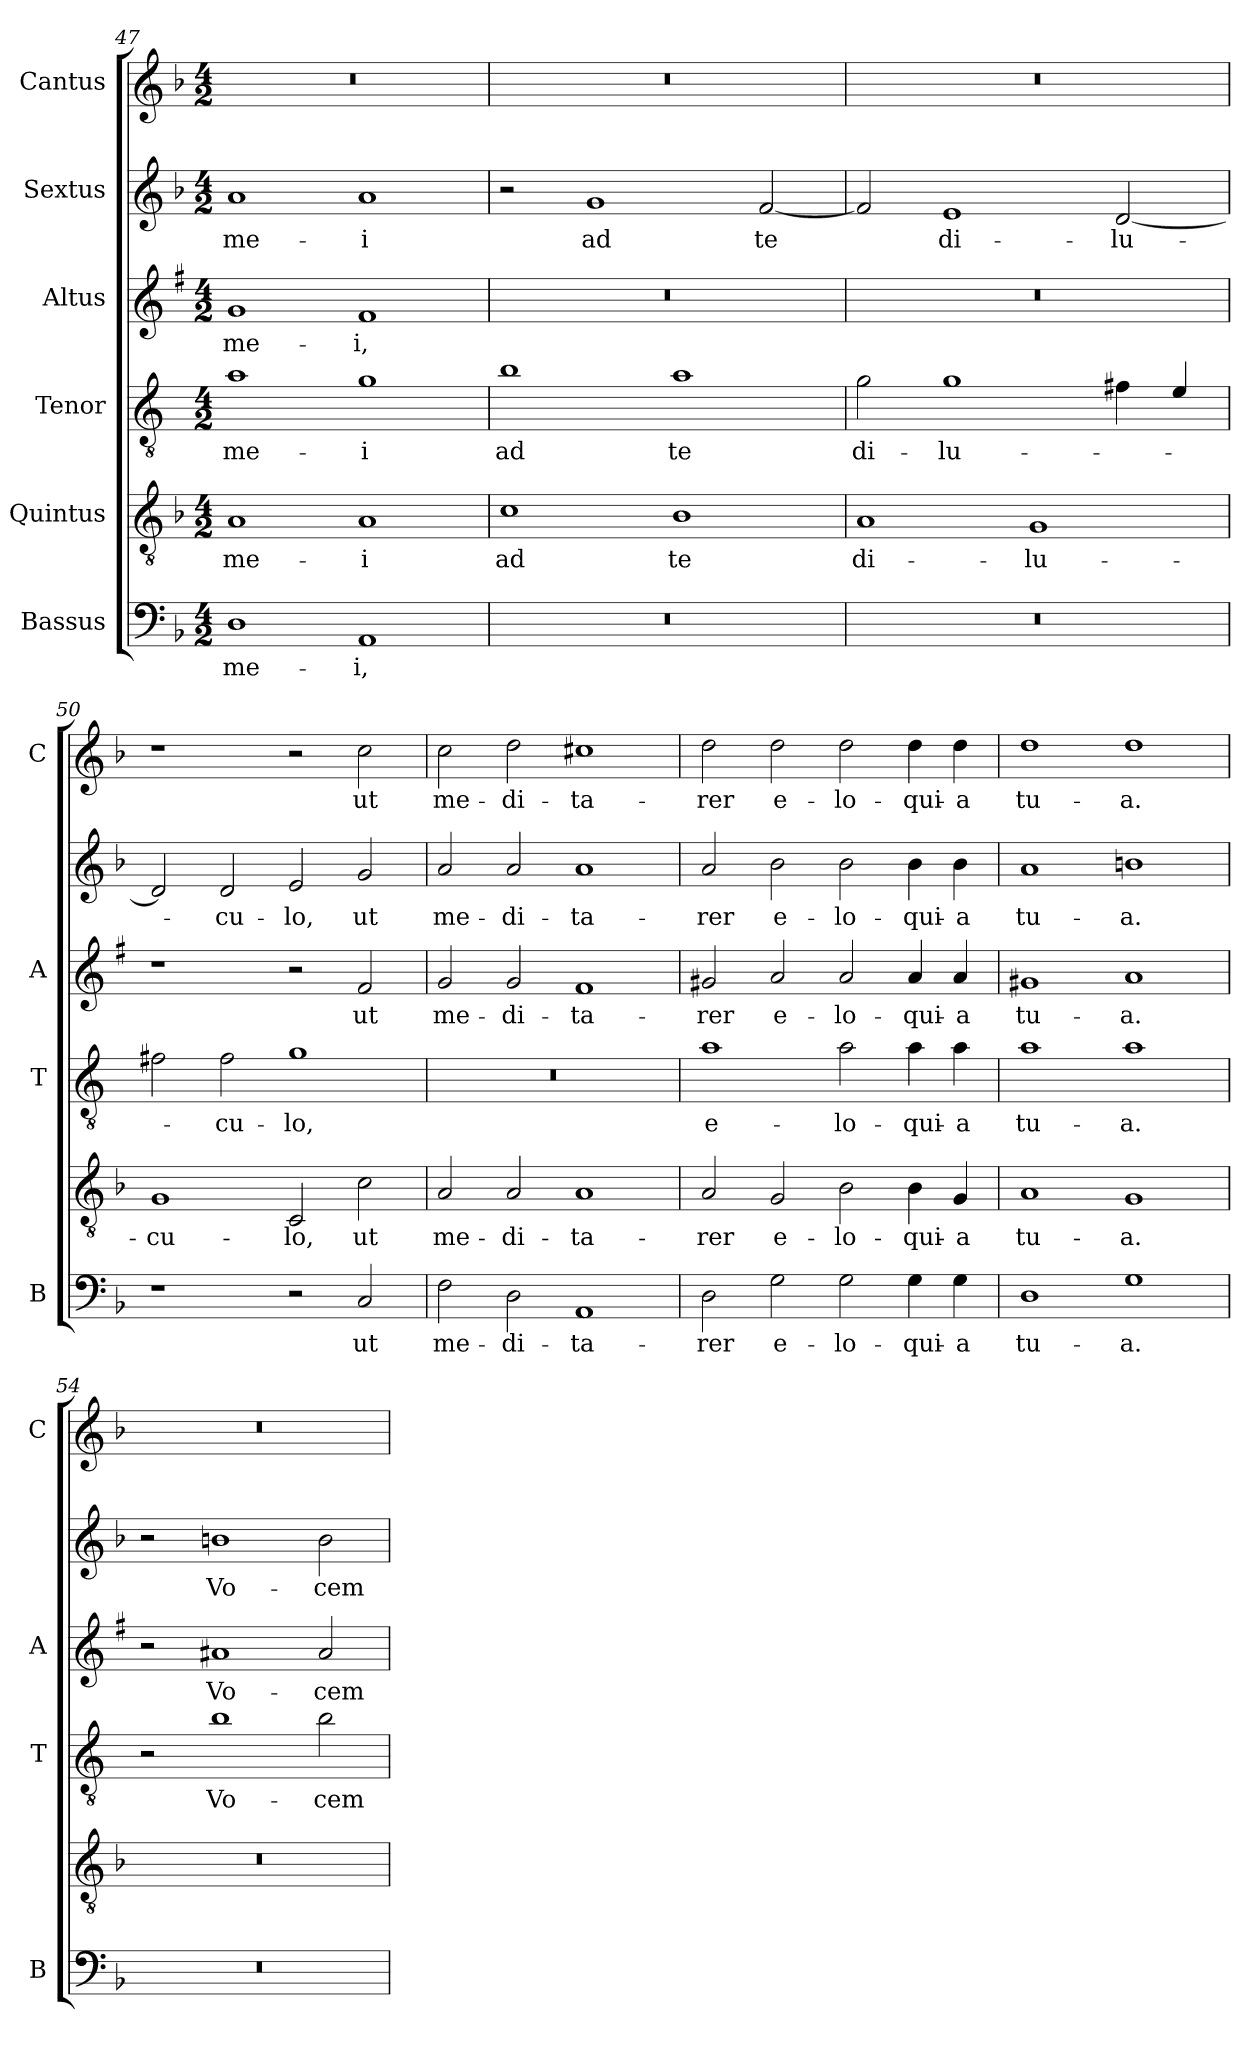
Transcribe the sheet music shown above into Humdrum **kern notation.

**kern	**text	**kern	**text	**kern	**text	**kern	**text	**kern	**text	**kern	**text
*part6	*part6	*part5	*part5	*part4	*part4	*part3	*part3	*part2	*part2	*part1	*part1
*staff6	*staff6	*staff5	*staff5	*staff4	*staff4	*staff3	*staff3	*staff2	*staff2	*staff1	*staff1
*I"Bassus	*	*I"Quintus	*	*I"Tenor	*	*I"Altus	*	*I"Sextus	*	*I"Cantus	*
*I'B	*	*	*	*I'T	*	*I'A	*	*	*	*I'C	*
!!LO:PB:g=z
*clefF4	*	*clefGv2	*	*clefGv2	*	*clefG2	*	*clefG2	*	*clefG2	*
*	*	*	*	*ITrd4c7	*	*ITrd1c2	*	*	*	*	*
*k[b-]	*	*k[b-]	*	*k[b-]	*	*k[b-]	*	*k[b-]	*	*k[b-]	*
*F:	*	*F:	*	*F:	*	*F:	*	*F:	*	*F:	*
*M4/2	*	*M4/2	*	*M4/2	*	*M4/2	*	*M4/2	*	*M4/2	*
=47	=47	=47	=47	=47	=47	=47	=47	=47	=47	=47	=47
!	!LO:LY:b	!	!LO:LY:b	!	!LO:LY:b	!	!LO:LY:b	!	!LO:LY:b	!	!
1D	me-	1A	me-	1d	me-	1f	me-	1a	me-	0r	.
!	!LO:LY:b	!	!LO:LY:b	!	!LO:LY:b	!	!LO:LY:b	!	!LO:LY:b	!	!
1AA	-i,	1A	-i	1c	-i	1e	-i,	1a	-i	.	.
=48	=48	=48	=48	=48	=48	=48	=48	=48	=48	=48	=48
!	!	!	!LO:LY:b	!	!LO:LY:b	!	!	!	!	!	!
0r	.	1c	ad	1e	ad	0r	.	2r	.	0r	.
!	!	!	!	!	!	!	!	!	!LO:LY:b	!	!
.	.	.	.	.	.	.	.	1g	ad	.	.
!	!	!	!LO:LY:b	!	!LO:LY:b	!	!	!	!	!	!
.	.	1B-	te	1d	te	.	.	.	.	.	.
!	!	!	!	!	!	!	!	!	!LO:LY:b	!	!
.	.	.	.	.	.	.	.	[2f/	te	.	.
=49	=49	=49	=49	=49	=49	=49	=49	=49	=49	=49	=49
!	!	!	!LO:LY:b	!	!LO:LY:b	!	!	!	!	!	!
0r	.	1A	di-	2c\	di-	0r	.	2f/]	.	0r	.
!	!	!	!	!	!LO:LY:b	!	!	!	!LO:LY:b	!	!
.	.	.	.	1c	-lu-	.	.	1e	di-	.	.
!	!	!	!LO:LY:b	!	!	!	!	!	!	!	!
.	.	1G	-lu-	.	.	.	.	.	.	.	.
!	!	!	!	!	!	!	!	!	!LO:LY:b	!	!
.	.	.	.	4Bn\	.	.	.	[2d/	-lu-	.	.
.	.	.	.	4A/	.	.	.	.	.	.	.
=50	=50	=50	=50	=50	=50	=50	=50	=50	=50	=50	=50
!	!	!	!LO:LY:b	!	!	!	!	!	!	!	!
1r	.	1G	-cu-	2Bn\	.	1r	.	2d/]	.	1r	.
!	!	!	!	!	!LO:LY:b	!	!	!	!LO:LY:b	!	!
.	.	.	.	2B\	-cu-	.	.	2d/	-cu-	.	.
!	!	!	!LO:LY:b	!	!LO:LY:b	!	!	!	!LO:LY:b	!	!
2r	.	2C/	-lo,	1c	-lo,	2r	.	2e/	-lo,	2r	.
!	!LO:LY:b	!	!LO:LY:b	!	!	!	!LO:LY:b	!	!LO:LY:b	!	!LO:LY:b
2C/	ut	2c\	ut	.	.	2e/	ut	2g/	ut	2cc\	ut
=51	=51	=51	=51	=51	=51	=51	=51	=51	=51	=51	=51
!	!LO:LY:b	!	!LO:LY:b	!	!	!	!LO:LY:b	!	!LO:LY:b	!	!LO:LY:b
2F\	me-	2A/	me-	0r	.	2f/	me-	2a/	me-	2cc\	me-
!	!LO:LY:b	!	!LO:LY:b	!	!	!	!LO:LY:b	!	!LO:LY:b	!	!LO:LY:b
2D\	-di-	2A/	-di-	.	.	2f/	-di-	2a/	-di-	2dd\	-di-
!	!LO:LY:b	!	!LO:LY:b	!	!	!	!LO:LY:b	!	!LO:LY:b	!	!LO:LY:b
1AA	-ta-	1A	-ta-	.	.	1e	-ta-	1a	-ta-	1cc#X	-ta-
=52	=52	=52	=52	=52	=52	=52	=52	=52	=52	=52	=52
!	!LO:LY:b	!	!LO:LY:b	!	!LO:LY:b	!	!LO:LY:b	!	!LO:LY:b	!	!LO:LY:b
2D\	-rer	2A/	-rer	1d	e-	2f#X/	-rer	2a/	-rer	2dd\	-rer
!	!LO:LY:b	!	!LO:LY:b	!	!	!	!LO:LY:b	!	!LO:LY:b	!	!LO:LY:b
2G\	e-	2G/	e-	.	.	2g/	e-	2b-\	e-	2dd\	e-
!	!LO:LY:b	!	!LO:LY:b	!	!LO:LY:b	!	!LO:LY:b	!	!LO:LY:b	!	!LO:LY:b
2G\	-lo-	2B-\	-lo-	2d\	-lo-	2g/	-lo-	2b-\	-lo-	2dd\	-lo-
!	!LO:LY:b	!	!LO:LY:b	!	!LO:LY:b	!	!LO:LY:b	!	!LO:LY:b	!	!LO:LY:b
4G\	-qui-	4B-\	-qui-	4d\	-qui-	4g/	-qui-	4b-\	-qui-	4dd\	-qui-
!	!LO:LY:b	!	!LO:LY:b	!	!LO:LY:b	!	!LO:LY:b	!	!LO:LY:b	!	!LO:LY:b
4G\	-a	4G/	-a	4d\	-a	4g/	-a	4b-\	-a	4dd\	-a
!!LO:LB:g=z
=53	=53	=53	=53	=53	=53	=53	=53	=53	=53	=53	=53
!	!LO:LY:b	!	!LO:LY:b	!	!LO:LY:b	!	!LO:LY:b	!	!LO:LY:b	!	!LO:LY:b
1D	tu-	1A	tu-	1d	tu-	1f#X	tu-	1a	tu-	1dd	tu-
!	!LO:LY:b	!	!LO:LY:b	!	!LO:LY:b	!	!LO:LY:b	!	!LO:LY:b	!	!LO:LY:b
1G	-a.	1G	-a.	1d	-a.	1g	-a.	1bn	-a.	1dd	-a.
=54	=54	=54	=54	=54	=54	=54	=54	=54	=54	=54	=54
0r	.	0r	.	2r	.	2r	.	2r	.	0r	.
!	!	!	!	!	!LO:LY:b	!	!LO:LY:b	!	!LO:LY:b	!	!
.	.	.	.	1e	Vo-	1g#X	Vo-	1bn	Vo-	.	.
!	!	!	!	!	!LO:LY:b	!	!LO:LY:b	!	!LO:LY:b	!	!
.	.	.	.	2e\	-cem	2g#/	-cem	2b\	-cem	.	.
=	=	=	=	=	=	=	=	=	=	=	=
*-	*-	*-	*-	*-	*-	*-	*-	*-	*-	*-	*-
